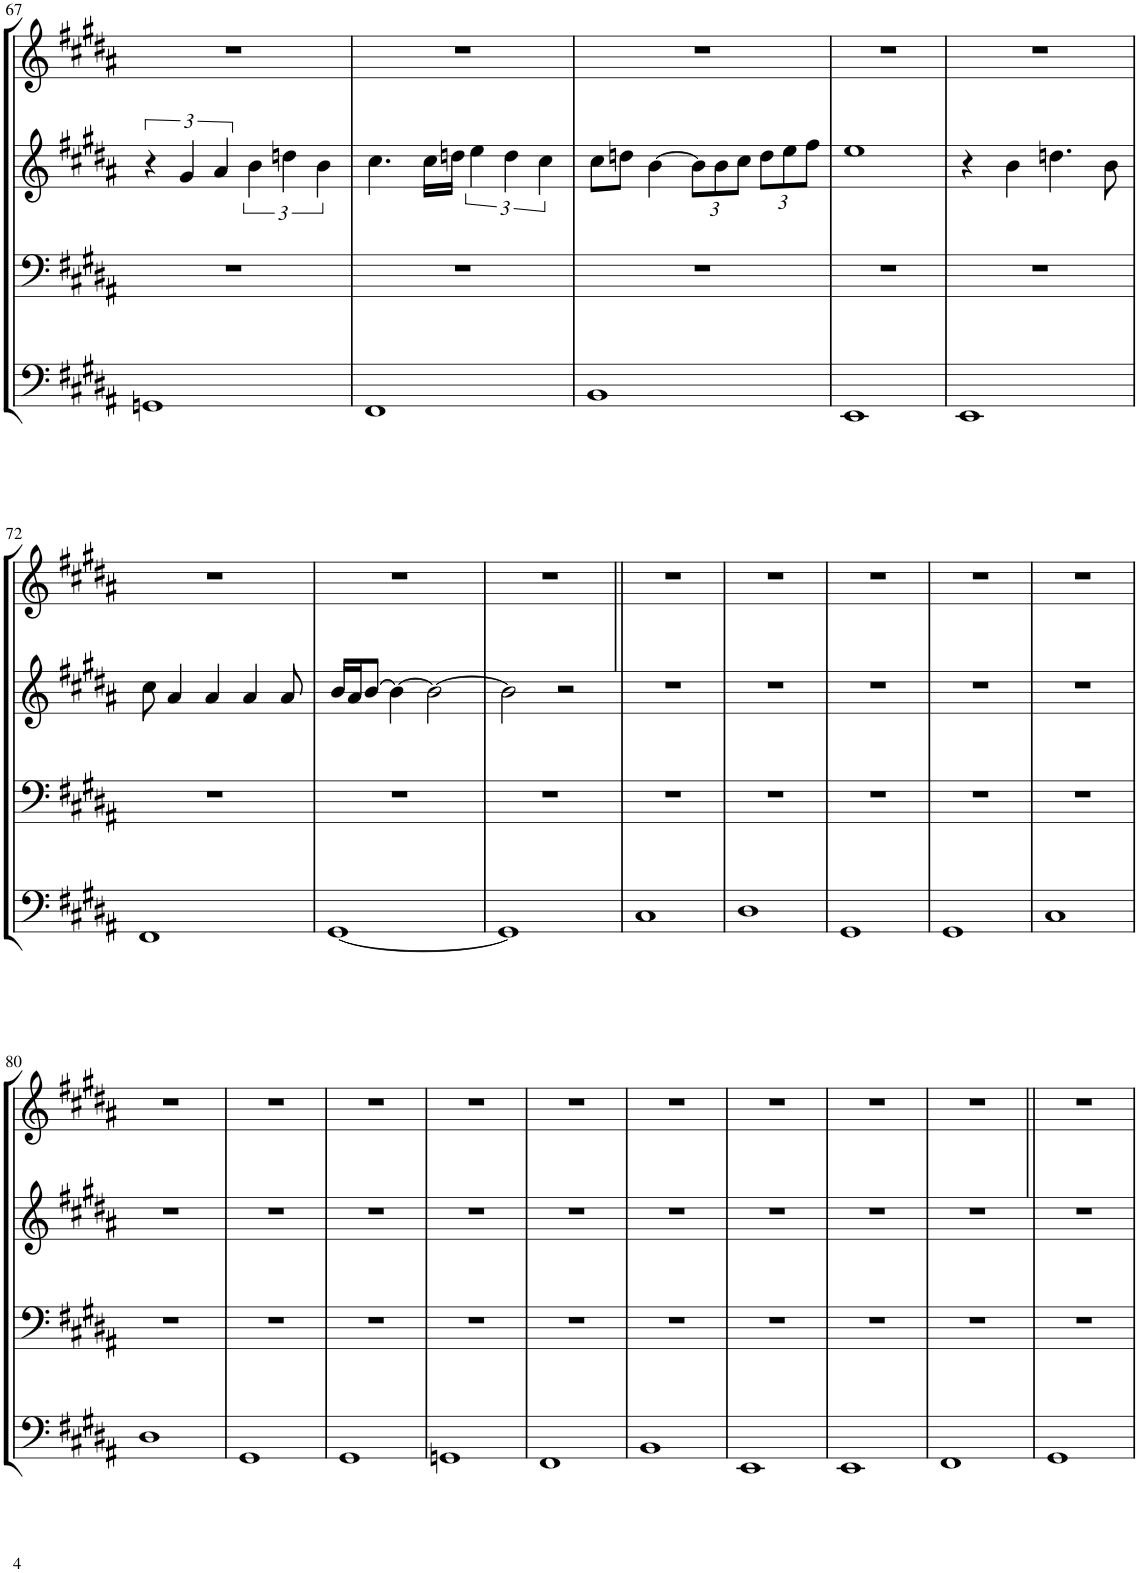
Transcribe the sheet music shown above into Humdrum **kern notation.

**kern	**kern	**kern	**kern
*part4	*part3	*part2	*part1
*staff4	*staff3	*staff2	*staff1
*I"Tuba	*I"Trombone	*I"Bb Trumpet 2	*I"Bb Trumpet 1
*I'Tba	*I'Trb	*I'Tpt	*I'Tpt
!!LO:PB:g=z
*clefF4	*clefF4	*clefG2	*clefG2
*	*	*ITrd1c2	*ITrd1c2
*k[f#c#g#d#a#]	*k[f#c#g#d#a#]	*k[f#c#g#d#a#]	*k[f#c#g#d#a#]
*M4/4	*M4/4	*M4/4	*M4/4
=67	=67	=67	=67
1GGn	1r	6r	1r
.	.	6g#/	.
.	.	6a#/	.
.	.	6b\	.
.	.	6ddn\	.
.	.	6b\	.
=68	=68	=68	=68
1FF#	1r	4.cc#\	1r
.	.	16cc#\LL	.
.	.	16ddn\JJ	.
.	.	6ee\	.
.	.	6dd\	.
.	.	6cc#\	.
=69	=69	=69	=69
1BB	1r	8cc#\L	1r
.	.	8ddn\J	.
.	.	[4b\	.
*	*	*Xbrackettup	*
.	.	12b\L]	.
.	.	12b\	.
.	.	12cc#\J	.
.	.	12dd\L	.
.	.	12ee\	.
.	.	12ff#\J	.
=70	=70	=70	=70
1EE	1r	1ee	1r
=71	=71	=71	=71
1EE	1r	4r	1r
.	.	4b\	.
.	.	4.ddn\	.
.	.	8b\	.
!!LO:LB:g=z
=72	=72	=72	=72
1FF#	1r	8cc#\	1r
.	.	4a#/	.
.	.	4a#/	.
.	.	4a#/	.
.	.	8a#/	.
=73	=73	=73	=73
[1GG#	1r	16b/LL	1r
.	.	16a#/J	.
.	.	[8b/J	.
.	.	4b\_	.
.	.	2b\_	.
=74	=74	=74	=74
1GG#]	1r	2b\]	1r
.	.	2r	.
=75||	=75||	=75||	=75||
1C#	1r	1r	1r
=76	=76	=76	=76
1D#	1r	1r	1r
=77	=77	=77	=77
1GG#	1r	1r	1r
=78	=78	=78	=78
1GG#	1r	1r	1r
=79	=79	=79	=79
1C#	1r	1r	1r
!!LO:LB:g=z
=80	=80	=80	=80
1D#	1r	1r	1r
=81	=81	=81	=81
1GG#	1r	1r	1r
=82	=82	=82	=82
1GG#	1r	1r	1r
=83	=83	=83	=83
1GGn	1r	1r	1r
=84	=84	=84	=84
1FF#	1r	1r	1r
=85	=85	=85	=85
1BB	1r	1r	1r
=86	=86	=86	=86
1EE	1r	1r	1r
=87	=87	=87	=87
1EE	1r	1r	1r
=88	=88	=88	=88
1FF#	1r	1r	1r
=89||	=89||	=89||	=89||
1GG#	1r	1r	1r
=	=	=	=
*-	*-	*-	*-
